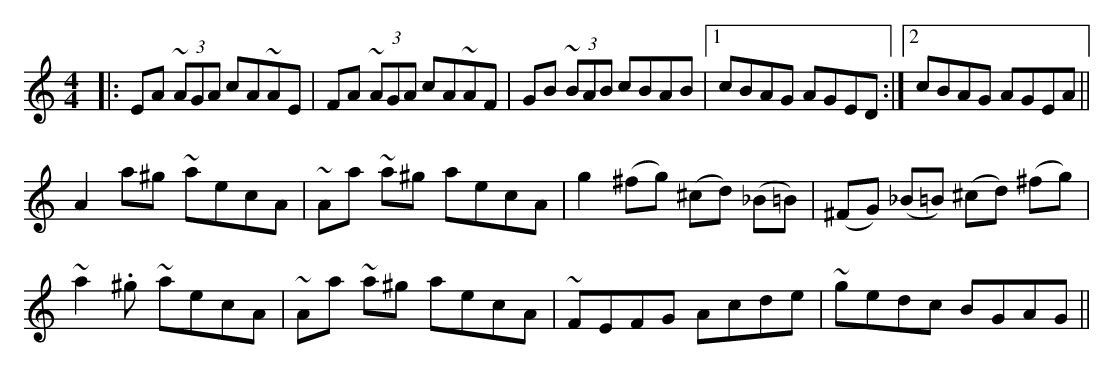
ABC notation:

X:1
M:4/4
K:Amin
|:EA (3~AGA cA~AE|FA (3~AGA cA~AF|GB (3~BAB cBAB|1 cBAG AGED:|2 cBAG AGEA||
A2 a^g ~aecA|~Aa ~a^g aecA|g2 (^fg) (^cd) (_B=B)|(^FG) (_B=B) (^cd) (^fg)|
~a2. ^g ~aecA|~Aa ~a^g aecA|~FEFG Acde|~gedc BGAG||
